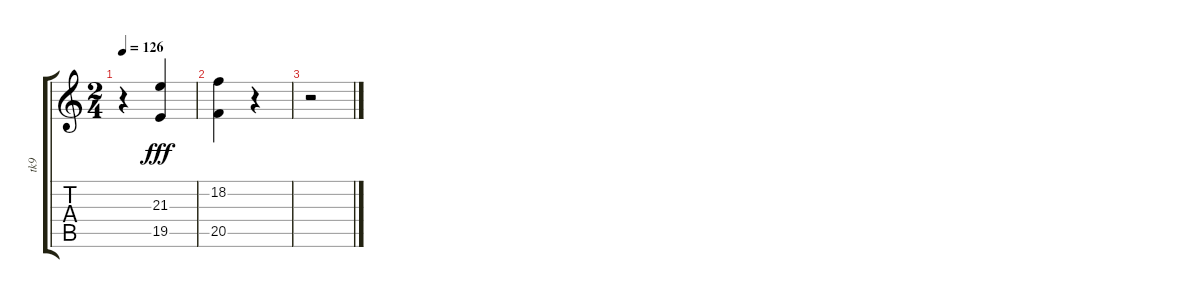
\track ("tk9" "tk9") {instrument stringensemble1}
\staff {score tabs}
\tuning (E4 B3 G3 D3 A2 E2) {hide}
\ts (2 4)
\tempo 126
\clef g2
\ks c
r.4{dy f} (21.3 19.5).4{dy fff} |
(18.2 20.5).4 r.4 |
r.2
